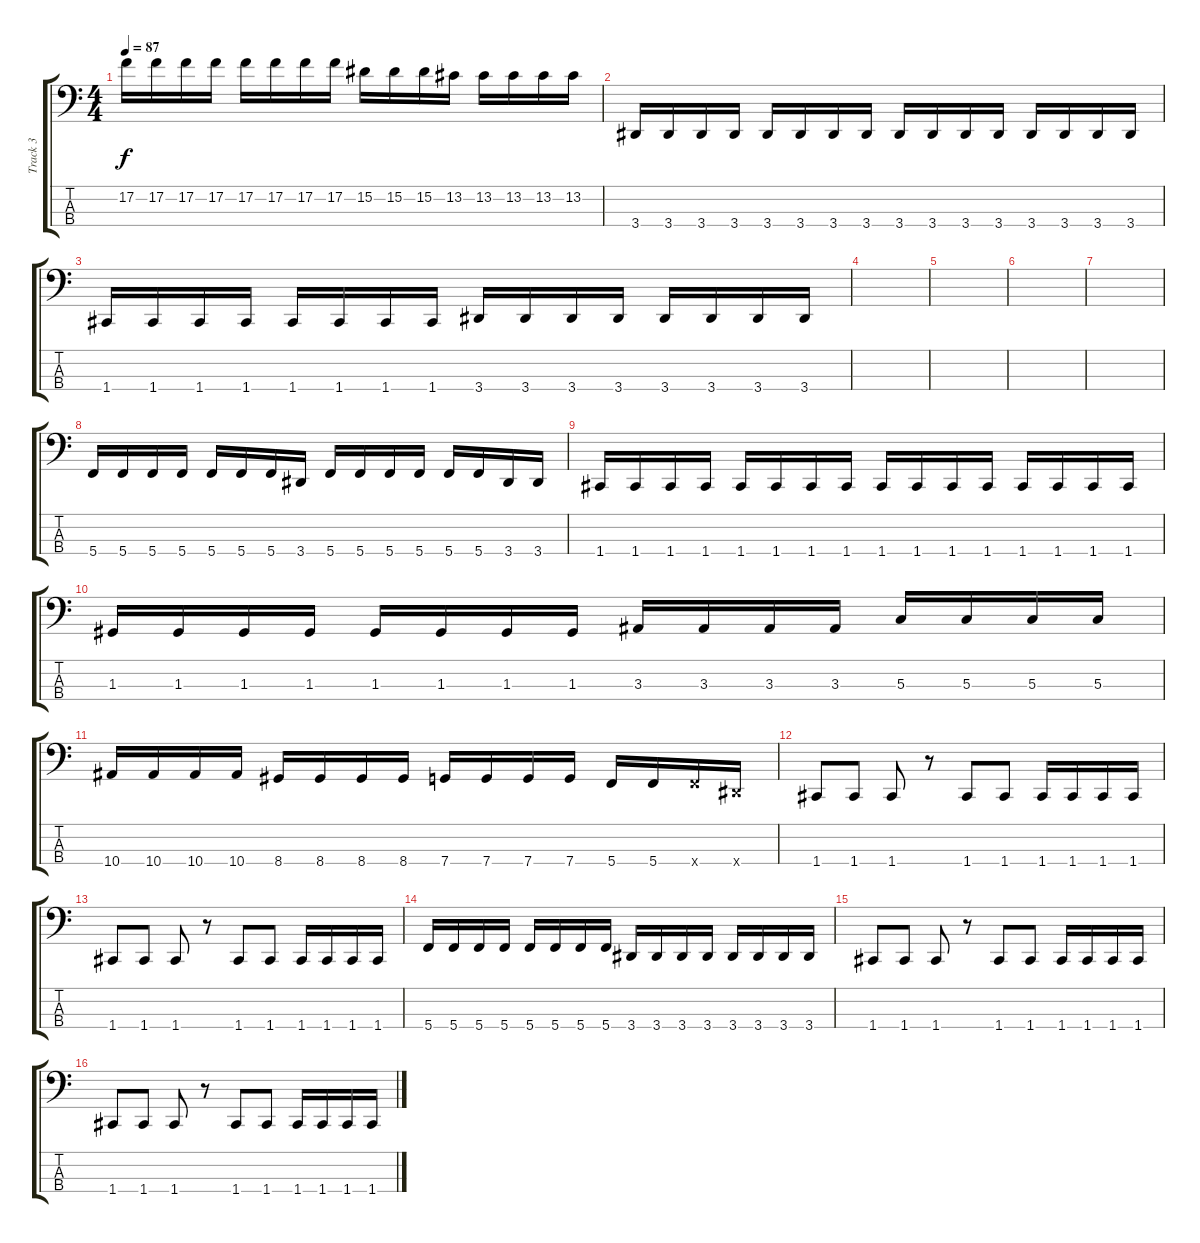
\track ("Track 3" "Track 3") {instrument electricbasspick}
\staff {score tabs}
\tuning (F2 C2 G1 C1) {hide}
\ts (4 4)
\tempo 87
\clef f4
\ks c
17.2.16{dy f} 17.2.16 17.2.16 17.2.16 17.2.16 17.2.16 17.2.16 17.2.16 15.2.16 15.2.16 15.2.16 13.2.16 13.2.16 13.2.16 13.2.16 13.2.16 |
3.4.16 3.4.16 3.4.16 3.4.16 3.4.16 3.4.16 3.4.16 3.4.16 3.4.16 3.4.16 3.4.16 3.4.16 3.4.16 3.4.16 3.4.16 3.4.16 |
1.4.16 1.4.16 1.4.16 1.4.16 1.4.16 1.4.16 1.4.16 1.4.16 3.4.16 3.4.16 3.4.16 3.4.16 3.4.16 3.4.16 3.4.16 3.4.16 |
|
|
|
|
5.4.16 5.4.16 5.4.16 5.4.16 5.4.16 5.4.16 5.4.16 3.4.16 5.4.16 5.4.16 5.4.16 5.4.16 5.4.16 5.4.16 3.4.16 3.4.16 |
1.4.16 1.4.16 1.4.16 1.4.16 1.4.16 1.4.16 1.4.16 1.4.16 1.4.16 1.4.16 1.4.16 1.4.16 1.4.16 1.4.16 1.4.16 1.4.16 |
1.3.16 1.3.16 1.3.16 1.3.16 1.3.16 1.3.16 1.3.16 1.3.16 3.3.16 3.3.16 3.3.16 3.3.16 5.3.16 5.3.16 5.3.16 5.3.16 |
10.4.16 10.4.16 10.4.16 10.4.16 8.4.16 8.4.16 8.4.16 8.4.16 7.4.16 7.4.16 7.4.16 7.4.16 5.4.16 5.4.16 5.4{x}.16 3.4{x}.16 |
1.4.8 1.4.8 1.4.8 r.8 1.4.8 1.4.8 1.4.16 1.4.16 1.4.16 1.4.16 |
1.4.8 1.4.8 1.4.8 r.8 1.4.8 1.4.8 1.4.16 1.4.16 1.4.16 1.4.16 |
5.4.16 5.4.16 5.4.16 5.4.16 5.4.16 5.4.16 5.4.16 5.4.16 3.4.16 3.4.16 3.4.16 3.4.16 3.4.16 3.4.16 3.4.16 3.4.16 |
1.4.8 1.4.8 1.4.8 r.8 1.4.8 1.4.8 1.4.16 1.4.16 1.4.16 1.4.16 |
1.4.8 1.4.8 1.4.8 r.8 1.4.8 1.4.8 1.4.16 1.4.16 1.4.16 1.4.16
